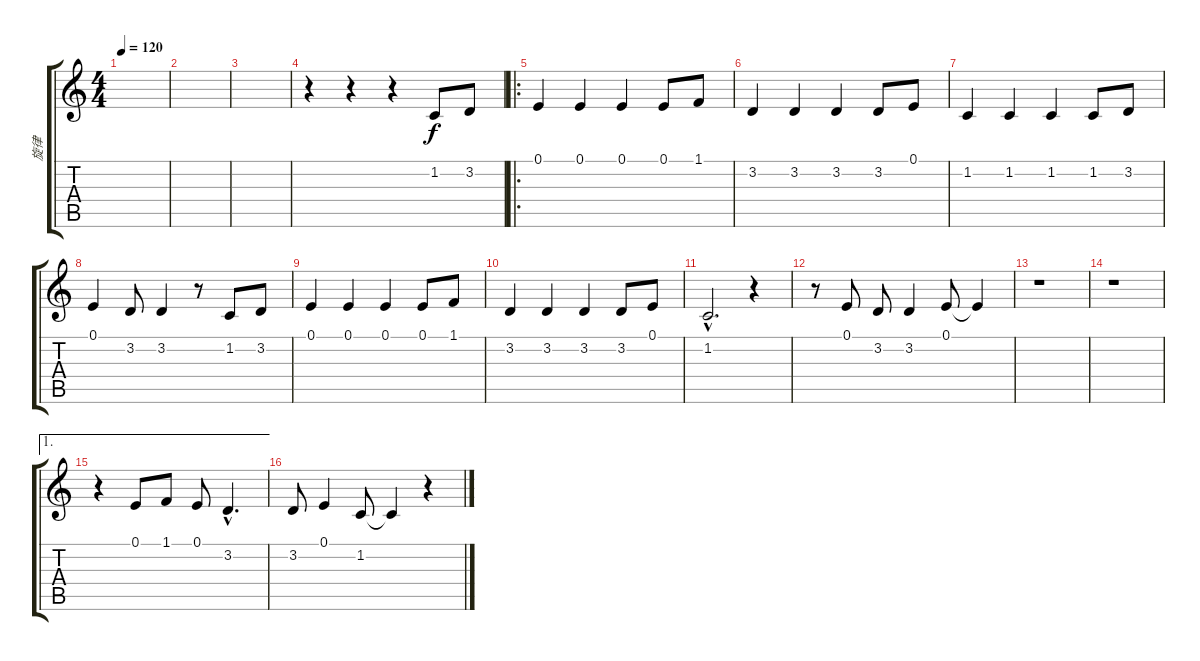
\track ("旋律" "旋律") {instrument voiceoohs}
\staff {score tabs}
\tuning (E4 B3 G3 D3 A2 E2) {hide}
\ts (4 4)
\tempo 120
\clef g2
\ks c
|
|
|
r.4 r.4 r.4 1.2.8 3.2.8 |
\ro
0.1.4 0.1.4 0.1.4 0.1.8 1.1.8 |
3.2.4 3.2.4 3.2.4 3.2.8 0.1.8 |
1.2.4 1.2.4 1.2.4 1.2.8 3.2.8 |
0.1.4 3.2.8 3.2.4 r.8 1.2.8 3.2.8 |
0.1.4 0.1.4 0.1.4 0.1.8 1.1.8 |
3.2.4 3.2.4 3.2.4 3.2.8 0.1.8 |
1.2{hac}.2{d} r.4 |
r.8 0.1.8 3.2.8 3.2.4 0.1.8 0.1{t}.4 |
r.1 |
r.1 |
\ae 1
r.4 0.1.8 1.1.8 0.1.8 3.2{hac}.4{d} |
3.2.8 0.1.4 1.2.8 1.2{t}.4 r.4
